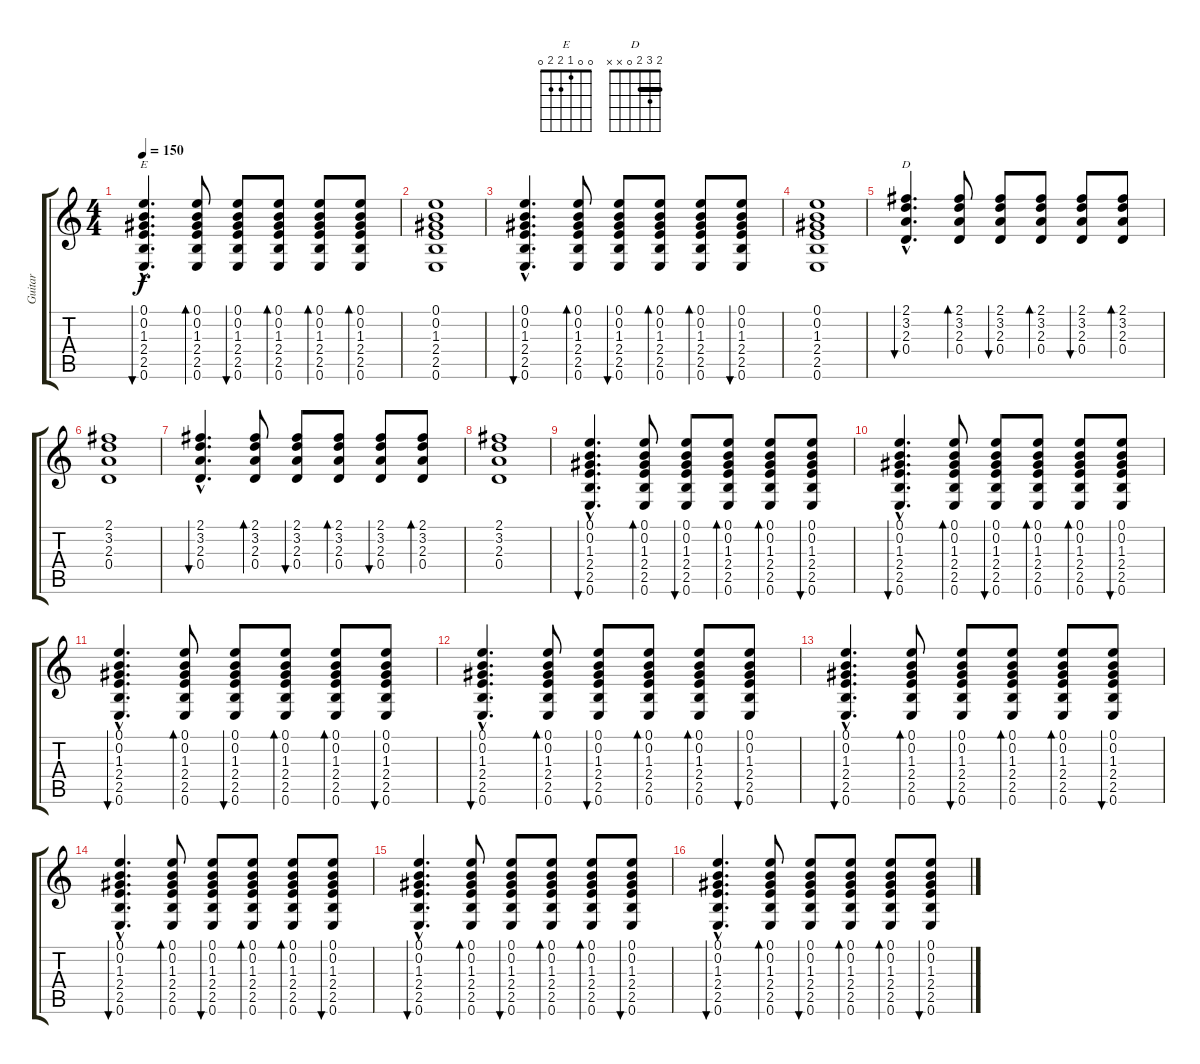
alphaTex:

\track ("Guitar" "Guitar") {instrument acousticguitarnylon}
\staff {score tabs}
\tuning (E4 B3 G3 D3 A2 E2) {hide}
\chord ("E" 0 0 1 2 2 0)
\chord ("D" 2 3 2 0 x x) {barre 2}
\ts (4 4)
\tempo 150
\clef g2
\ks c
(0.1{hac} 0.2{hac} 1.3{hac} 2.4{hac} 2.5{hac} 0.6{hac}).4{d bu 120 ch "E" dy f instrument acousticguitarnylon} (0.1 0.2 1.3 2.4 2.5 0.6).8{bd 30} (0.1 0.2 1.3 2.4 2.5 0.6).8{bu 30} (0.1 0.2 1.3 2.4 2.5 0.6).8{bd 30} (0.1 0.2 1.3 2.4 2.5 0.6).8{bd 30} (0.1 0.2 1.3 2.4 2.5 0.6).8{bd 30} |
(0.1 0.2 1.3 2.4 2.5 0.6).1 |
(0.1{hac} 0.2{hac} 1.3{hac} 2.4{hac} 2.5{hac} 0.6{hac}).4{d bu 120} (0.1 0.2 1.3 2.4 2.5 0.6).8{bd 30} (0.1 0.2 1.3 2.4 2.5 0.6).8{bu 30} (0.1 0.2 1.3 2.4 2.5 0.6).8{bd 30} (0.1 0.2 1.3 2.4 2.5 0.6).8{bd 30} (0.1 0.2 1.3 2.4 2.5 0.6).8{bu 30} |
(0.1 0.2 1.3 2.4 2.5 0.6).1 |
(2.1{hac} 3.2{hac} 2.3{hac} 0.4{hac}).4{d bu 30 ch "D"} (2.1 3.2 2.3 0.4).8{bd 30} (2.1 3.2 2.3 0.4).8{bu 30} (2.1 3.2 2.3 0.4).8{bd 30} (2.1 3.2 2.3 0.4).8{bu 30} (2.1 3.2 2.3 0.4).8{bd 30} |
(2.1 3.2 2.3 0.4).1 |
(2.1{hac} 3.2{hac} 2.3{hac} 0.4{hac}).4{d bu 30} (2.1 3.2 2.3 0.4).8{bd 30} (2.1 3.2 2.3 0.4).8{bu 30} (2.1 3.2 2.3 0.4).8{bd 30} (2.1 3.2 2.3 0.4).8{bu 30} (2.1 3.2 2.3 0.4).8{bd 30} |
(2.1 3.2 2.3 0.4).1 |
(0.1{hac} 0.2{hac} 1.3{hac} 2.4{hac} 2.5{hac} 0.6{hac}).4{d bu 120 volume 7} (0.1 0.2 1.3 2.4 2.5 0.6).8{bd 30} (0.1 0.2 1.3 2.4 2.5 0.6).8{bu 30} (0.1 0.2 1.3 2.4 2.5 0.6).8{bd 30} (0.1 0.2 1.3 2.4 2.5 0.6).8{bd 30} (0.1 0.2 1.3 2.4 2.5 0.6).8{bu 30} |
(0.1{hac} 0.2{hac} 1.3{hac} 2.4{hac} 2.5{hac} 0.6{hac}).4{d bu 120} (0.1 0.2 1.3 2.4 2.5 0.6).8{bd 30} (0.1 0.2 1.3 2.4 2.5 0.6).8{bu 30} (0.1 0.2 1.3 2.4 2.5 0.6).8{bd 30} (0.1 0.2 1.3 2.4 2.5 0.6).8{bd 30} (0.1 0.2 1.3 2.4 2.5 0.6).8{bu 30} |
(0.1{hac} 0.2{hac} 1.3{hac} 2.4{hac} 2.5{hac} 0.6{hac}).4{d bu 120} (0.1 0.2 1.3 2.4 2.5 0.6).8{bd 30} (0.1 0.2 1.3 2.4 2.5 0.6).8{bu 30} (0.1 0.2 1.3 2.4 2.5 0.6).8{bd 30} (0.1 0.2 1.3 2.4 2.5 0.6).8{bd 30} (0.1 0.2 1.3 2.4 2.5 0.6).8{bu 30} |
(0.1{hac} 0.2{hac} 1.3{hac} 2.4{hac} 2.5{hac} 0.6{hac}).4{d bu 120} (0.1 0.2 1.3 2.4 2.5 0.6).8{bd 30} (0.1 0.2 1.3 2.4 2.5 0.6).8{bu 30} (0.1 0.2 1.3 2.4 2.5 0.6).8{bd 30} (0.1 0.2 1.3 2.4 2.5 0.6).8{bd 30} (0.1 0.2 1.3 2.4 2.5 0.6).8{bu 30} |
(0.1{hac} 0.2{hac} 1.3{hac} 2.4{hac} 2.5{hac} 0.6{hac}).4{d bu 120} (0.1 0.2 1.3 2.4 2.5 0.6).8{bd 30} (0.1 0.2 1.3 2.4 2.5 0.6).8{bu 30} (0.1 0.2 1.3 2.4 2.5 0.6).8{bd 30} (0.1 0.2 1.3 2.4 2.5 0.6).8{bd 30} (0.1 0.2 1.3 2.4 2.5 0.6).8{bu 30} |
(0.1{hac} 0.2{hac} 1.3{hac} 2.4{hac} 2.5{hac} 0.6{hac}).4{d bu 120} (0.1 0.2 1.3 2.4 2.5 0.6).8{bd 30} (0.1 0.2 1.3 2.4 2.5 0.6).8{bu 30} (0.1 0.2 1.3 2.4 2.5 0.6).8{bd 30} (0.1 0.2 1.3 2.4 2.5 0.6).8{bd 30} (0.1 0.2 1.3 2.4 2.5 0.6).8{bu 30} |
(0.1{hac} 0.2{hac} 1.3{hac} 2.4{hac} 2.5{hac} 0.6{hac}).4{d bu 120} (0.1 0.2 1.3 2.4 2.5 0.6).8{bd 30} (0.1 0.2 1.3 2.4 2.5 0.6).8{bu 30} (0.1 0.2 1.3 2.4 2.5 0.6).8{bd 30} (0.1 0.2 1.3 2.4 2.5 0.6).8{bd 30} (0.1 0.2 1.3 2.4 2.5 0.6).8{bu 30} |
(0.1{hac} 0.2{hac} 1.3{hac} 2.4{hac} 2.5{hac} 0.6{hac}).4{d bu 120} (0.1 0.2 1.3 2.4 2.5 0.6).8{bd 30} (0.1 0.2 1.3 2.4 2.5 0.6).8{bu 30} (0.1 0.2 1.3 2.4 2.5 0.6).8{bd 30} (0.1 0.2 1.3 2.4 2.5 0.6).8{bd 30} (0.1 0.2 1.3 2.4 2.5 0.6).8{bu 30}
